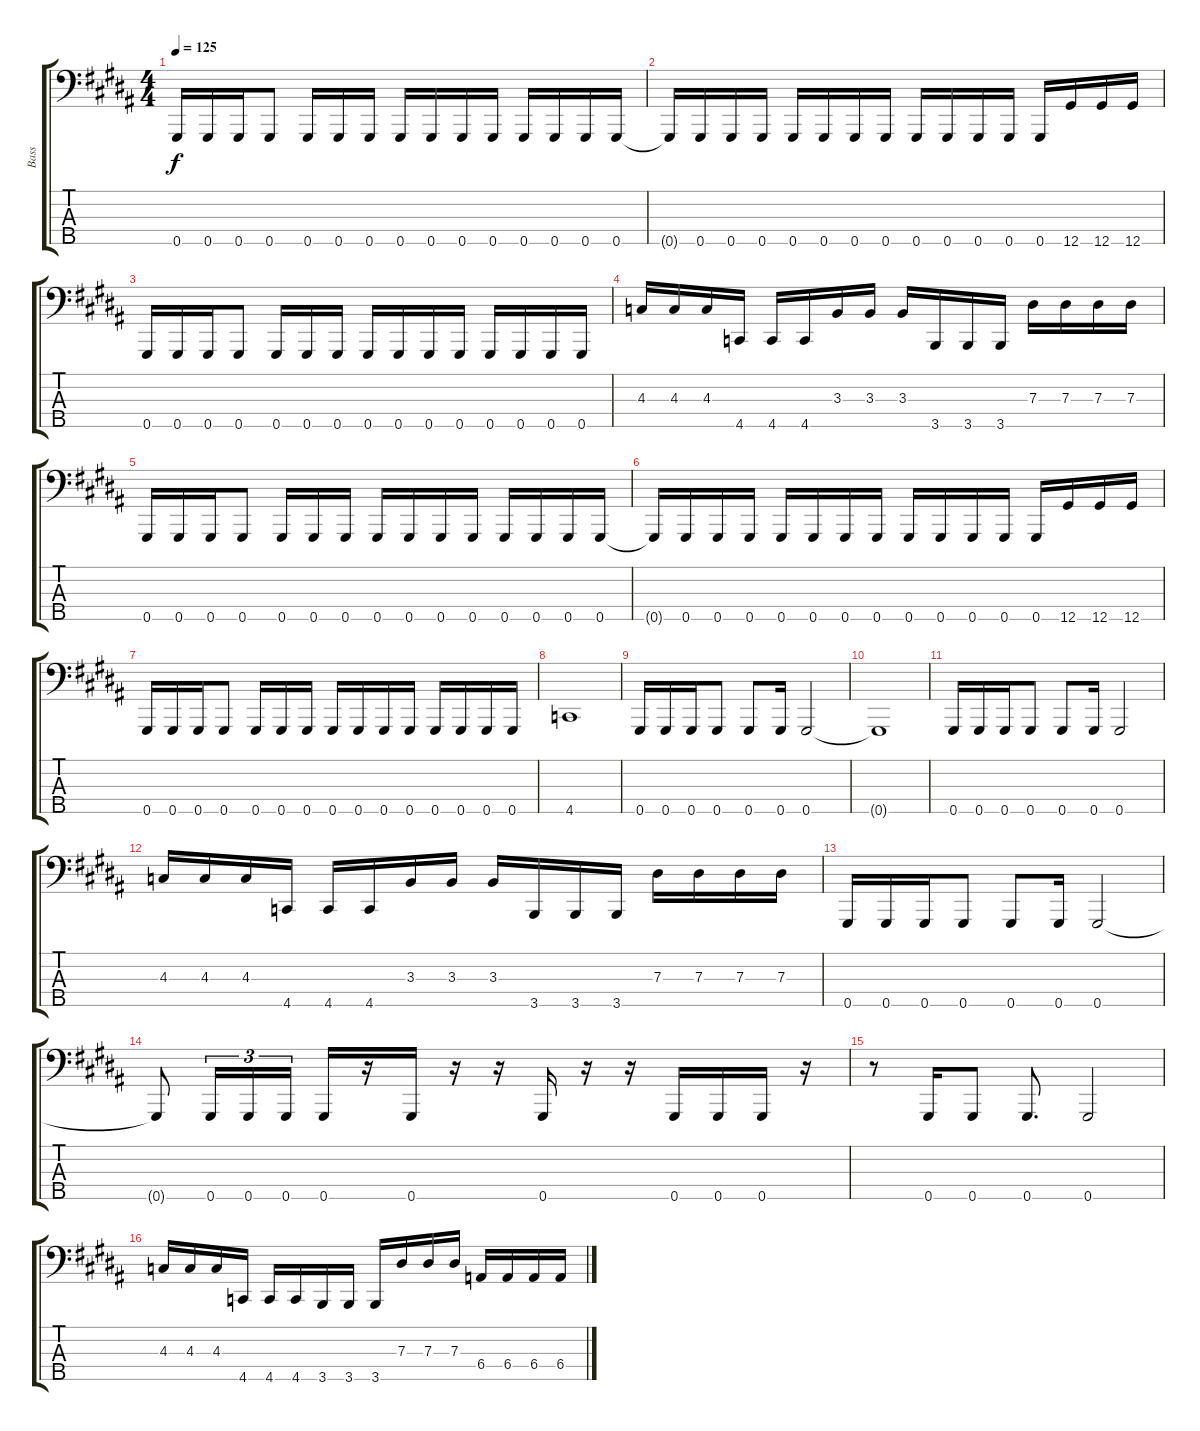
\track ("Bass" "Bass") {instrument electricbassfinger}
\staff {score tabs}
\tuning (F2 Db2 Ab1 Eb1 Ab0) {hide}
\ts (4 4)
\tempo 125
\clef f4
\ks g#minor
0.5.16{dy f} 0.5.16 0.5.16 0.5.8 0.5.16 0.5.16 0.5.16 0.5.16 0.5.16 0.5.16 0.5.16 0.5.16 0.5.16 0.5.16 0.5.16 |
0.5{t}.16 0.5.16 0.5.16 0.5.16 0.5.16 0.5.16 0.5.16 0.5.16 0.5.16 0.5.16 0.5.16 0.5.16 0.5.16 12.5.16 12.5.16 12.5.16 |
0.5.16 0.5.16 0.5.16 0.5.8 0.5.16 0.5.16 0.5.16 0.5.16 0.5.16 0.5.16 0.5.16 0.5.16 0.5.16 0.5.16 0.5.16 |
4.3.16 4.3.16 4.3.16 4.5.16 4.5.16 4.5.16 3.3.16 3.3.16 3.3.16 3.5.16 3.5.16 3.5.16 7.3.16 7.3.16 7.3.16 7.3.16 |
0.5.16 0.5.16 0.5.16 0.5.8 0.5.16 0.5.16 0.5.16 0.5.16 0.5.16 0.5.16 0.5.16 0.5.16 0.5.16 0.5.16 0.5.16 |
0.5{t}.16 0.5.16 0.5.16 0.5.16 0.5.16 0.5.16 0.5.16 0.5.16 0.5.16 0.5.16 0.5.16 0.5.16 0.5.16 12.5.16 12.5.16 12.5.16 |
0.5.16 0.5.16 0.5.16 0.5.8 0.5.16 0.5.16 0.5.16 0.5.16 0.5.16 0.5.16 0.5.16 0.5.16 0.5.16 0.5.16 0.5.16 |
4.5.1 |
0.5.16 0.5.16 0.5.16 0.5.8 0.5.8 0.5.16 0.5.2 |
0.5{t}.1 |
0.5.16 0.5.16 0.5.16 0.5.8 0.5.8 0.5.16 0.5.2 |
4.3.16 4.3.16 4.3.16 4.5.16 4.5.16 4.5.16 3.3.16 3.3.16 3.3.16 3.5.16 3.5.16 3.5.16 7.3.16 7.3.16 7.3.16 7.3.16 |
0.5.16 0.5.16 0.5.16 0.5.8 0.5.8 0.5.16 0.5.2 |
0.5{t}.8 0.5.16{tu (3 2)} 0.5.16{tu (3 2)} 0.5.16{tu (3 2)} 0.5.16 r.16 0.5.16 r.16 r.16 0.5.16 r.16 r.16 0.5.16 0.5.16 0.5.16 r.16 |
r.8 0.5.16 0.5.8 0.5.8{d} 0.5.2 |
4.3.16 4.3.16 4.3.16 4.5.16 4.5.16 4.5.16 3.5.16 3.5.16 3.5.16 7.3.16 7.3.16 7.3.16 6.4.16 6.4.16 6.4.16 6.4.16
